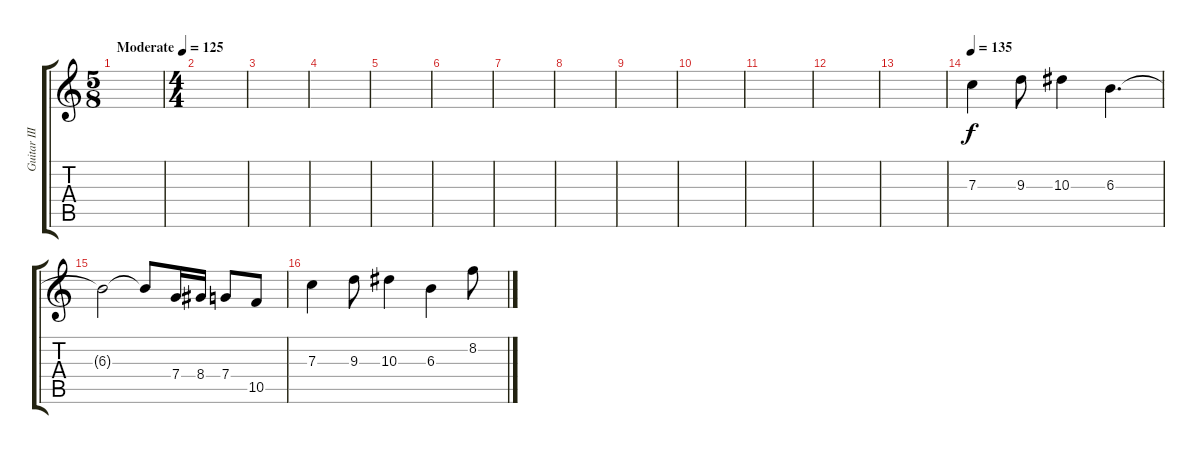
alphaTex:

\track ("Guitar III" "Guitar III") {instrument distortionguitar bank 255}
\staff {score tabs}
\tuning (D4 A3 F3 C3 G2 C2) {hide}
\ts (5 8)
\tempo (125 "Moderate")
\clef g2
\ks c
|
\ts (4 4)
|
|
|
|
|
|
|
|
|
|
|
|
\tempo 135
7.3.4 9.3.8 10.3.4 6.3.4{d} |
6.3{t}.2 6.3{t}.8 7.4.16 8.4.16 7.4.8 10.5.8 |
7.3.4 9.3.8 10.3.4 6.3.4 8.2.8
